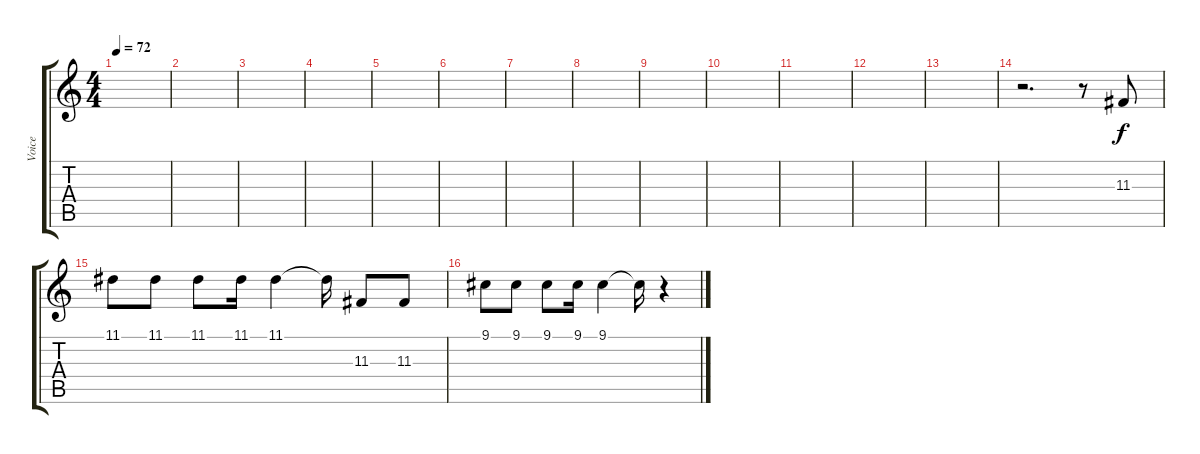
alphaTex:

\track ("Voice" "Voice") {instrument trumpet}
\staff {score tabs}
\tuning (E4 B3 G3 D3 A2 E2) {hide}
\ts (4 4)
\tempo 72
\clef g2
\ks c
|
|
|
|
|
|
|
|
|
|
|
|
|
r.2{d} r.8 11.3.8 |
11.1.8 11.1.8 11.1.8 11.1.16 11.1.4 11.1{t}.16 11.3.8 11.3.8 |
9.1.8 9.1.8 9.1.8 9.1.16 9.1.4 9.1{t}.16 r.4
